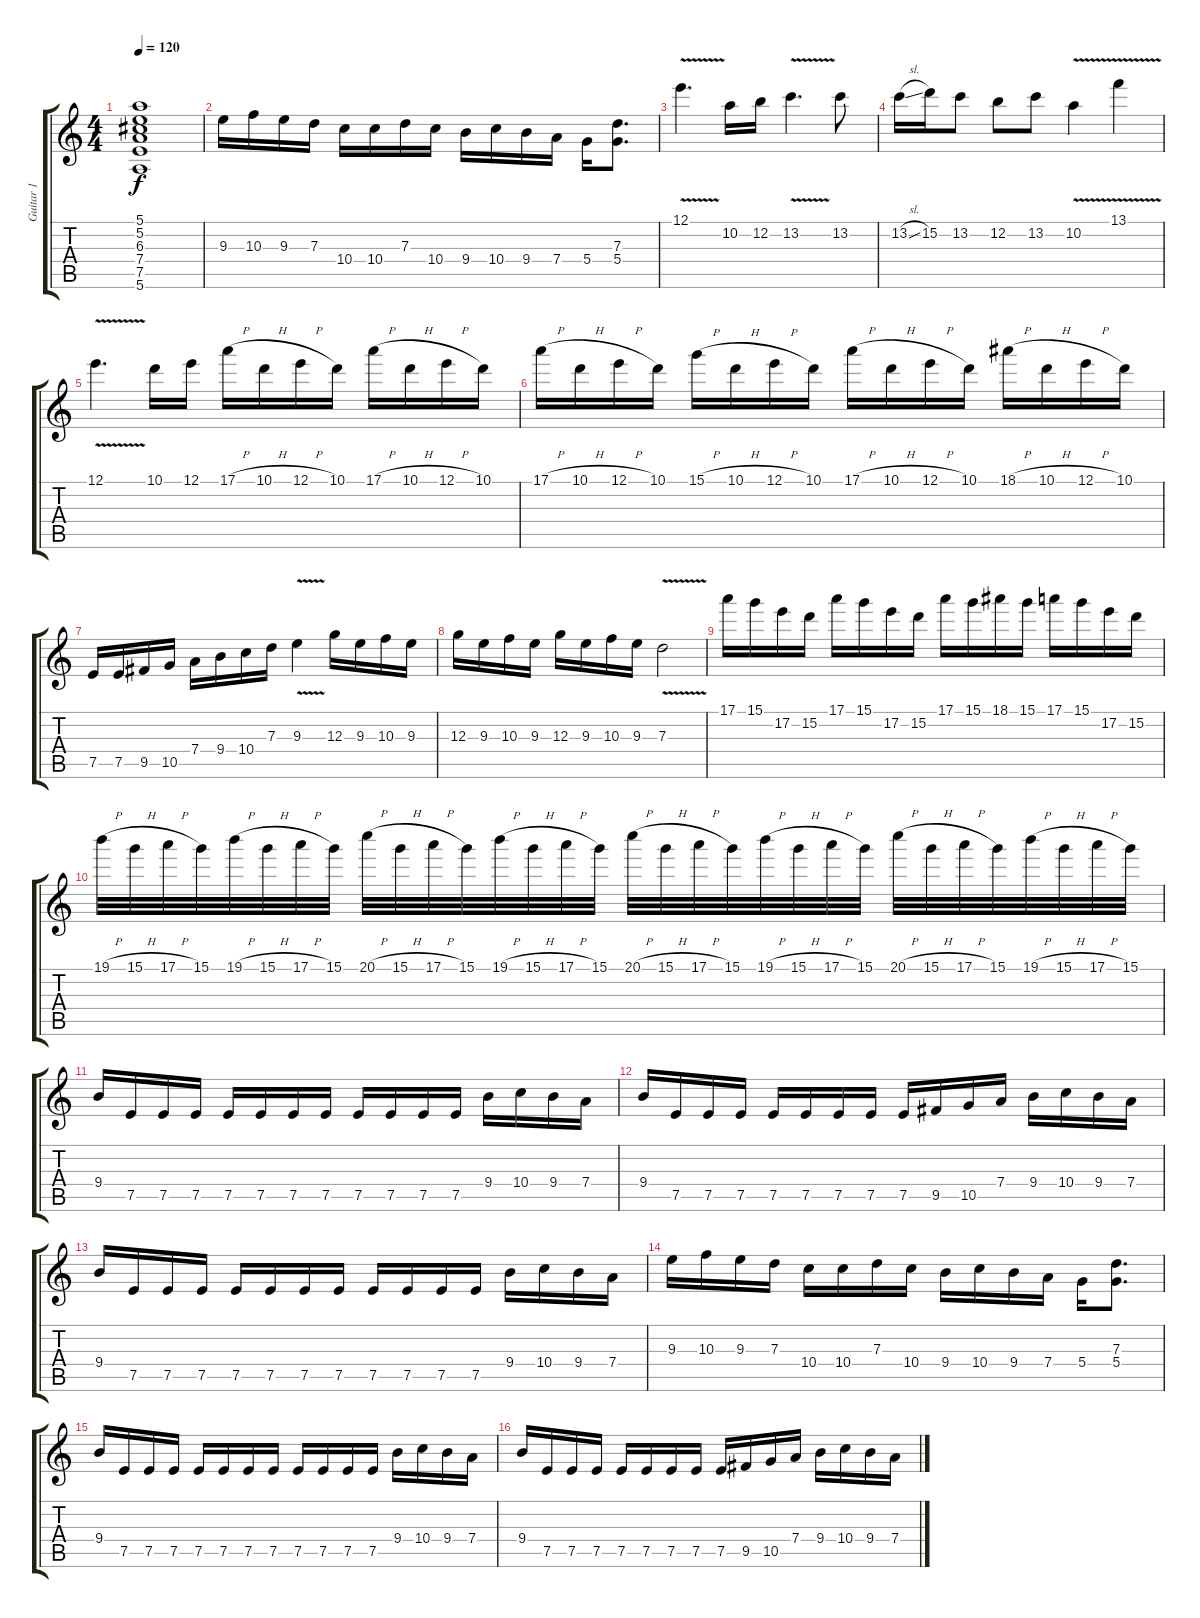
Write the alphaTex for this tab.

\track ("Guitar 1" "Guitar 1") {instrument distortionguitar}
\staff {score tabs}
\tuning (E4 B3 G3 D3 A2 E2) {hide}
\ts (4 4)
\tempo 120
\clef g2
\ks c
(5.1{t} 5.2{t} 6.3{t} 7.4{t} 7.5{t} 5.6{t}).1{dy f} |
9.3.16{volume 13 balance 2 instrument distortionguitar} 10.3.16 9.3.16 7.3.16 10.4.16 10.4.16 7.3.16 10.4.16 9.4.16 10.4.16 9.4.16 7.4.16 5.4.16 (7.3 5.4).8{d} |
12.1{v}.4{d volume 13 balance 8 instrument distortionguitar} 10.2.16 12.2.16 13.2{v}.4{d} 13.2.8 |
13.2{sl}.16 15.2.16 13.2.8 12.2.8 13.2.8 10.2{v}.4 13.1{v}.4 |
12.1{v}.4{d} 10.1.16 12.1.16 17.1{h}.16 10.1{h}.16 12.1{h}.16 10.1.16 17.1{h}.16 10.1{h}.16 12.1{h}.16 10.1.16 |
17.1{h}.16 10.1{h}.16 12.1{h}.16 10.1.16 15.1{h}.16 10.1{h}.16 12.1{h}.16 10.1.16 17.1{h}.16 10.1{h}.16 12.1{h}.16 10.1.16 18.1{h}.16 10.1{h}.16 12.1{h}.16 10.1.16 |
7.5.16 7.5.16 9.5.16 10.5.16 7.4.16 9.4.16 10.4.16 7.3.16 9.3{v}.4 12.3.16 9.3.16 10.3.16 9.3.16 |
12.3.16 9.3.16 10.3.16 9.3.16 12.3.16 9.3.16 10.3.16 9.3.16 7.3{v}.2 |
17.1.16 15.1.16 17.2.16 15.2.16 17.1.16 15.1.16 17.2.16 15.2.16 17.1.16 15.1.16 18.1.16 15.1.16 17.1.16 15.1.16 17.2.16 15.2.16 |
19.1{h}.32 15.1{h}.32 17.1{h}.32 15.1.32 19.1{h}.32 15.1{h}.32 17.1{h}.32 15.1.32 20.1{h}.32 15.1{h}.32 17.1{h}.32 15.1.32 19.1{h}.32 15.1{h}.32 17.1{h}.32 15.1.32 20.1{h}.32 15.1{h}.32 17.1{h}.32 15.1.32 19.1{h}.32 15.1{h}.32 17.1{h}.32 15.1.32 20.1{h}.32 15.1{h}.32 17.1{h}.32 15.1.32 19.1{h}.32 15.1{h}.32 17.1{h}.32 15.1.32 |
9.4.16{volume 10 balance 2 instrument distortionguitar} 7.5.16 7.5.16 7.5.16 7.5.16 7.5.16 7.5.16 7.5.16 7.5.16 7.5.16 7.5.16 7.5.16 9.4.16 10.4.16 9.4.16 7.4.16 |
9.4.16 7.5.16 7.5.16 7.5.16 7.5.16 7.5.16 7.5.16 7.5.16 7.5.16 9.5.16 10.5.16 7.4.16 9.4.16 10.4.16 9.4.16 7.4.16 |
9.4.16 7.5.16 7.5.16 7.5.16 7.5.16 7.5.16 7.5.16 7.5.16 7.5.16 7.5.16 7.5.16 7.5.16 9.4.16 10.4.16 9.4.16 7.4.16 |
9.3.16 10.3.16 9.3.16 7.3.16 10.4.16 10.4.16 7.3.16 10.4.16 9.4.16 10.4.16 9.4.16 7.4.16 5.4.16 (7.3 5.4).8{d} |
9.4.16{volume 10} 7.5.16 7.5.16 7.5.16 7.5.16 7.5.16 7.5.16 7.5.16 7.5.16 7.5.16 7.5.16 7.5.16 9.4.16 10.4.16 9.4.16 7.4.16 |
9.4.16 7.5.16 7.5.16 7.5.16 7.5.16 7.5.16 7.5.16 7.5.16 7.5.16 9.5.16 10.5.16 7.4.16 9.4.16 10.4.16 9.4.16 7.4.16
